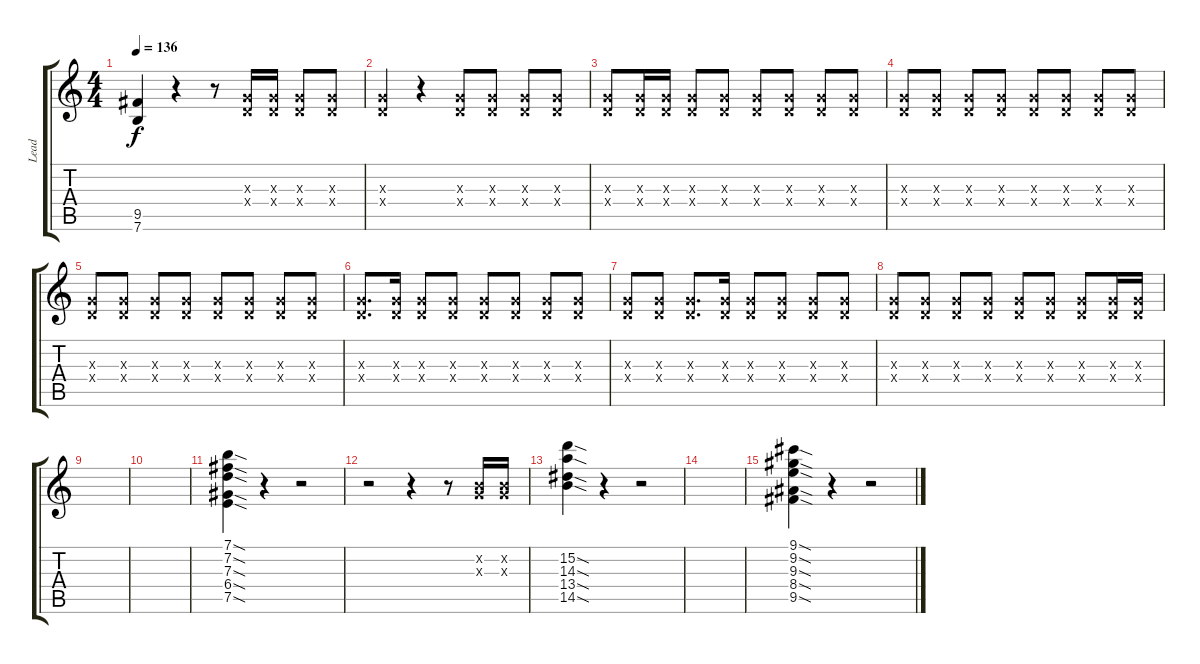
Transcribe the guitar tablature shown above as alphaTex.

\track ("Lead" "Lead") {instrument distortionguitar}
\staff {score tabs}
\tuning (E4 B3 G3 D3 A2 E2) {hide}
\ts (4 4)
\tempo 136
\clef g2
\ks c
(9.5 7.6).4{dy f} r.4 r.8 (0.3{x} 0.4{x}).16 (0.3{x} 0.4{x}).16 (0.3{x} 0.4{x}).8 (0.3{x} 0.4{x}).8 |
(0.3{x} 0.4{x}).4 r.4 (0.3{x} 0.4{x}).8 (0.3{x} 0.4{x}).8 (0.3{x} 0.4{x}).8 (0.3{x} 0.4{x}).8 |
(0.3{x} 0.4{x}).8 (0.3{x} 0.4{x}).16 (0.3{x} 0.4{x}).16 (0.3{x} 0.4{x}).8 (0.3{x} 0.4{x}).8 (0.3{x} 0.4{x}).8 (0.3{x} 0.4{x}).8 (0.3{x} 0.4{x}).8 (0.3{x} 0.4{x}).8 |
(0.3{x} 0.4{x}).8 (0.3{x} 0.4{x}).8 (0.3{x} 0.4{x}).8 (0.3{x} 0.4{x}).8 (0.3{x} 0.4{x}).8 (0.3{x} 0.4{x}).8 (0.3{x} 0.4{x}).8 (0.3{x} 0.4{x}).8 |
(0.3{x} 0.4{x}).8 (0.3{x} 0.4{x}).8 (0.3{x} 0.4{x}).8 (0.3{x} 0.4{x}).8 (0.3{x} 0.4{x}).8 (0.3{x} 0.4{x}).8 (0.3{x} 0.4{x}).8 (0.3{x} 0.4{x}).8 |
(0.3{x} 0.4{x}).8{d} (0.3{x} 0.4{x}).16 (0.3{x} 0.4{x}).8 (0.3{x} 0.4{x}).8 (0.3{x} 0.4{x}).8 (0.3{x} 0.4{x}).8 (0.3{x} 0.4{x}).8 (0.3{x} 0.4{x}).8 |
(0.3{x} 0.4{x}).8 (0.3{x} 0.4{x}).8 (0.3{x} 0.4{x}).8{d} (0.3{x} 0.4{x}).16 (0.3{x} 0.4{x}).8 (0.3{x} 0.4{x}).8 (0.3{x} 0.4{x}).8 (0.3{x} 0.4{x}).8 |
(0.3{x} 0.4{x}).8 (0.3{x} 0.4{x}).8 (0.3{x} 0.4{x}).8 (0.3{x} 0.4{x}).8 (0.3{x} 0.4{x}).8 (0.3{x} 0.4{x}).8 (0.3{x} 0.4{x}).8 (0.3{x} 0.4{x}).16 (0.3{x} 0.4{x}).16 |
|
|
(7.1{sod} 7.2{sod} 7.3{sod} 6.4{sod} 7.5{sod}).4 r.4 r.2 |
r.2 r.4 r.8 (0.2{x} 0.3{x}).16 (0.2{x} 0.3{x}).16 |
(15.2{sod} 14.3{sod} 13.4{sod} 14.5{sod}).4 r.4 r.2 |
|
(9.1{sod} 9.2{sod} 9.3{sod} 8.4{sod} 9.5{sod}).4 r.4 r.2
